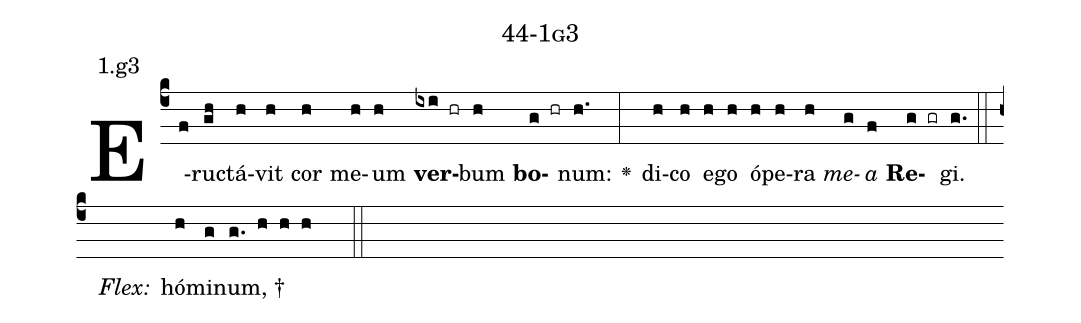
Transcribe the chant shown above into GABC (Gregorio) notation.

name: 44-1g3;
annotation: 1.g3;
%%
(c4)E(f)ruc(gh)tá(h)vit(h) cor(h) me(h)um(h) <b>ver</b>(ixi hr)bum(h) <b>bo</b>(g hr)num:(h.) <v>\greheightstar</v>(:) di(h)co(h) e(h)go(h) ó(h)pe(h)ra(h) <i>me</i>(g)<i>a</i>(f) <b>Re</b>(g gr)gi.(g.) (::)
<i>Flex:</i>()  hó(h)mi(g)num, †(g. h h h  ::)

%E(h) u(h) o(g) u(f) a(g) e.(g.) (::)
